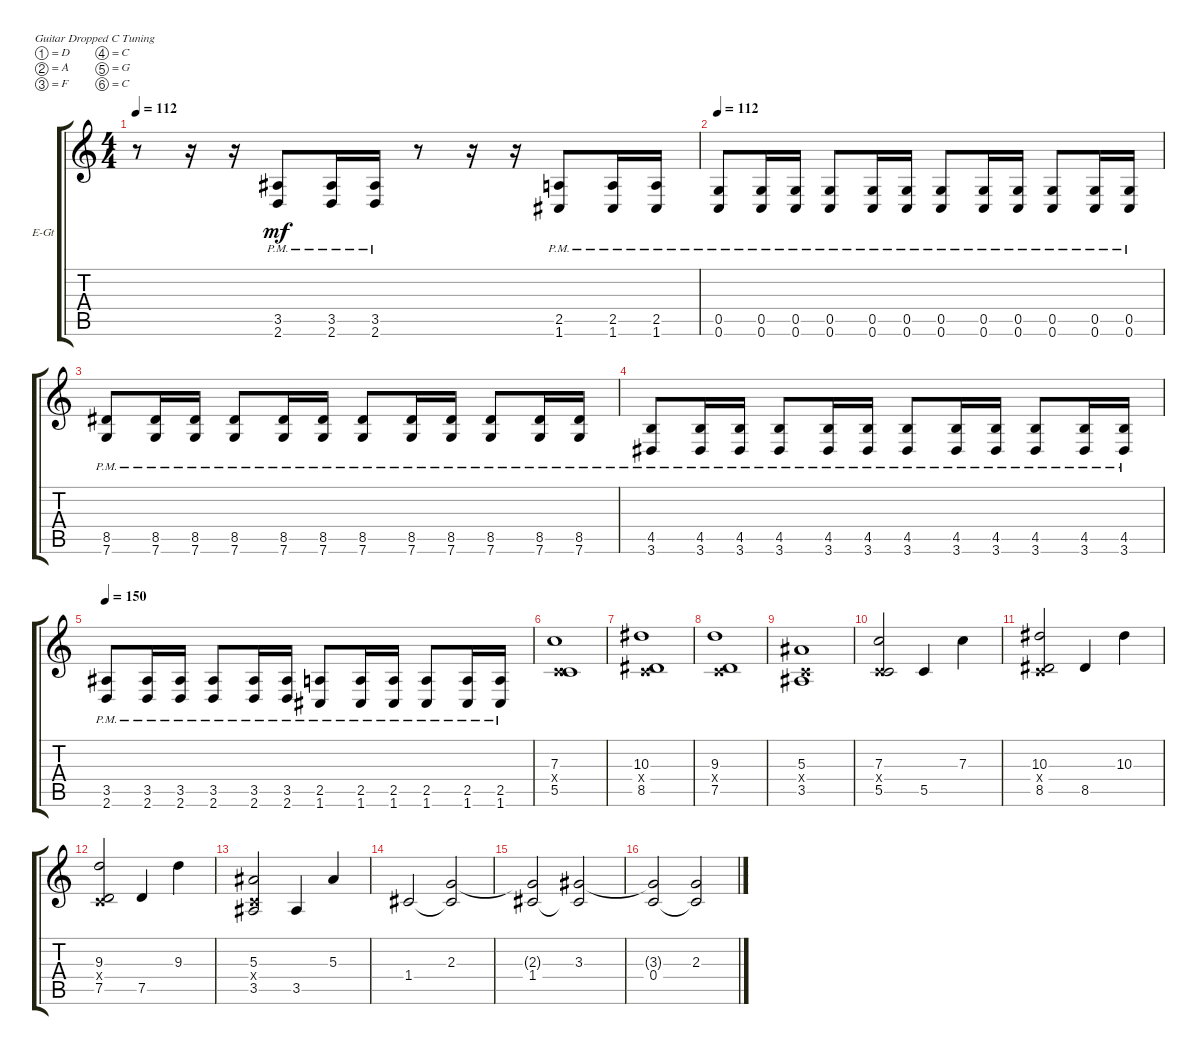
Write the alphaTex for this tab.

\bracketExtendMode groupsimilarinstruments
\firstSystemTrackNameOrientation horizontal
\otherSystemsTrackNameOrientation horizontal
\track ("Rhythm" "E-Gt") {instrument distortionguitar}
\staff {score tabs}
\tuning (D4 A3 F3 C3 G2 C2)
\ts (4 4)
\tempo 112
\clef g2
\ks c
r.8{dy mf} r.16 r.16 (3.5{pm} 2.6{pm}).8 (3.5{pm} 2.6{pm}).16 (3.5{pm} 2.6{pm}).16 r.8 r.16 r.16 (2.5{pm} 1.6{pm}).8 (2.5{pm} 1.6{pm}).16 (2.5{pm} 1.6{pm}).16 |
\tempo 112
(0.5{pm} 0.6{pm}).8 (0.5{pm} 0.6{pm}).16 (0.5{pm} 0.6{pm}).16 (0.5{pm} 0.6{pm}).8 (0.5{pm} 0.6{pm}).16 (0.5{pm} 0.6{pm}).16 (0.5{pm} 0.6{pm}).8 (0.5{pm} 0.6{pm}).16 (0.5{pm} 0.6{pm}).16 (0.5{pm} 0.6{pm}).8 (0.5{pm} 0.6{pm}).16 (0.5{pm} 0.6{pm}).16 |
(8.5{pm} 7.6{pm}).8 (8.5{pm} 7.6{pm}).16 (8.5{pm} 7.6{pm}).16 (8.5{pm} 7.6{pm}).8 (8.5{pm} 7.6{pm}).16 (8.5{pm} 7.6{pm}).16 (8.5{pm} 7.6{pm}).8 (8.5{pm} 7.6{pm}).16 (8.5{pm} 7.6{pm}).16 (8.5{pm} 7.6{pm}).8 (8.5{pm} 7.6{pm}).16 (8.5{pm} 7.6{pm}).16 |
(4.5{pm} 3.6{pm}).8 (4.5{pm} 3.6{pm}).16 (4.5{pm} 3.6{pm}).16 (4.5{pm} 3.6{pm}).8 (4.5{pm} 3.6{pm}).16 (4.5{pm} 3.6{pm}).16 (4.5{pm} 3.6{pm}).8 (4.5{pm} 3.6{pm}).16 (4.5{pm} 3.6{pm}).16 (4.5{pm} 3.6{pm}).8 (4.5{pm} 3.6{pm}).16 (4.5{pm} 3.6{pm}).16 |
\tempo 150
(3.5{pm} 2.6{pm}).8 (3.5{pm} 2.6{pm}).16 (3.5{pm} 2.6{pm}).16 (3.5{pm} 2.6{pm}).8 (3.5{pm} 2.6{pm}).16 (3.5{pm} 2.6{pm}).16 (2.5{pm} 1.6{pm}).8 (2.5{pm} 1.6{pm}).16 (2.5{pm} 1.6{pm}).16 (2.5{pm} 1.6{pm}).8 (2.5{pm} 1.6{pm}).16 (2.5{pm} 1.6{pm}).16 |
(7.3 0.4{x} 5.5).1 |
(10.3 0.4{x} 8.5).1 |
(9.3 0.4{x} 7.5).1 |
(5.3 0.4{x} 3.5).1 |
(7.3 0.4{x} 5.5).2 5.5.4 7.3.4 |
(10.3 0.4{x} 8.5).2 8.5.4 10.3.4 |
(9.3 0.4{x} 7.5).2 7.5.4 9.3.4 |
(5.3 0.4{x} 3.5).2 3.5.4 5.3.4 |
1.4.2 (2.3 1.4{t}).2 |
(2.3{t} 1.4).2 (3.3 1.4{t}).2 |
(3.3{t} 0.4).2 (2.3 0.4{t}).2
